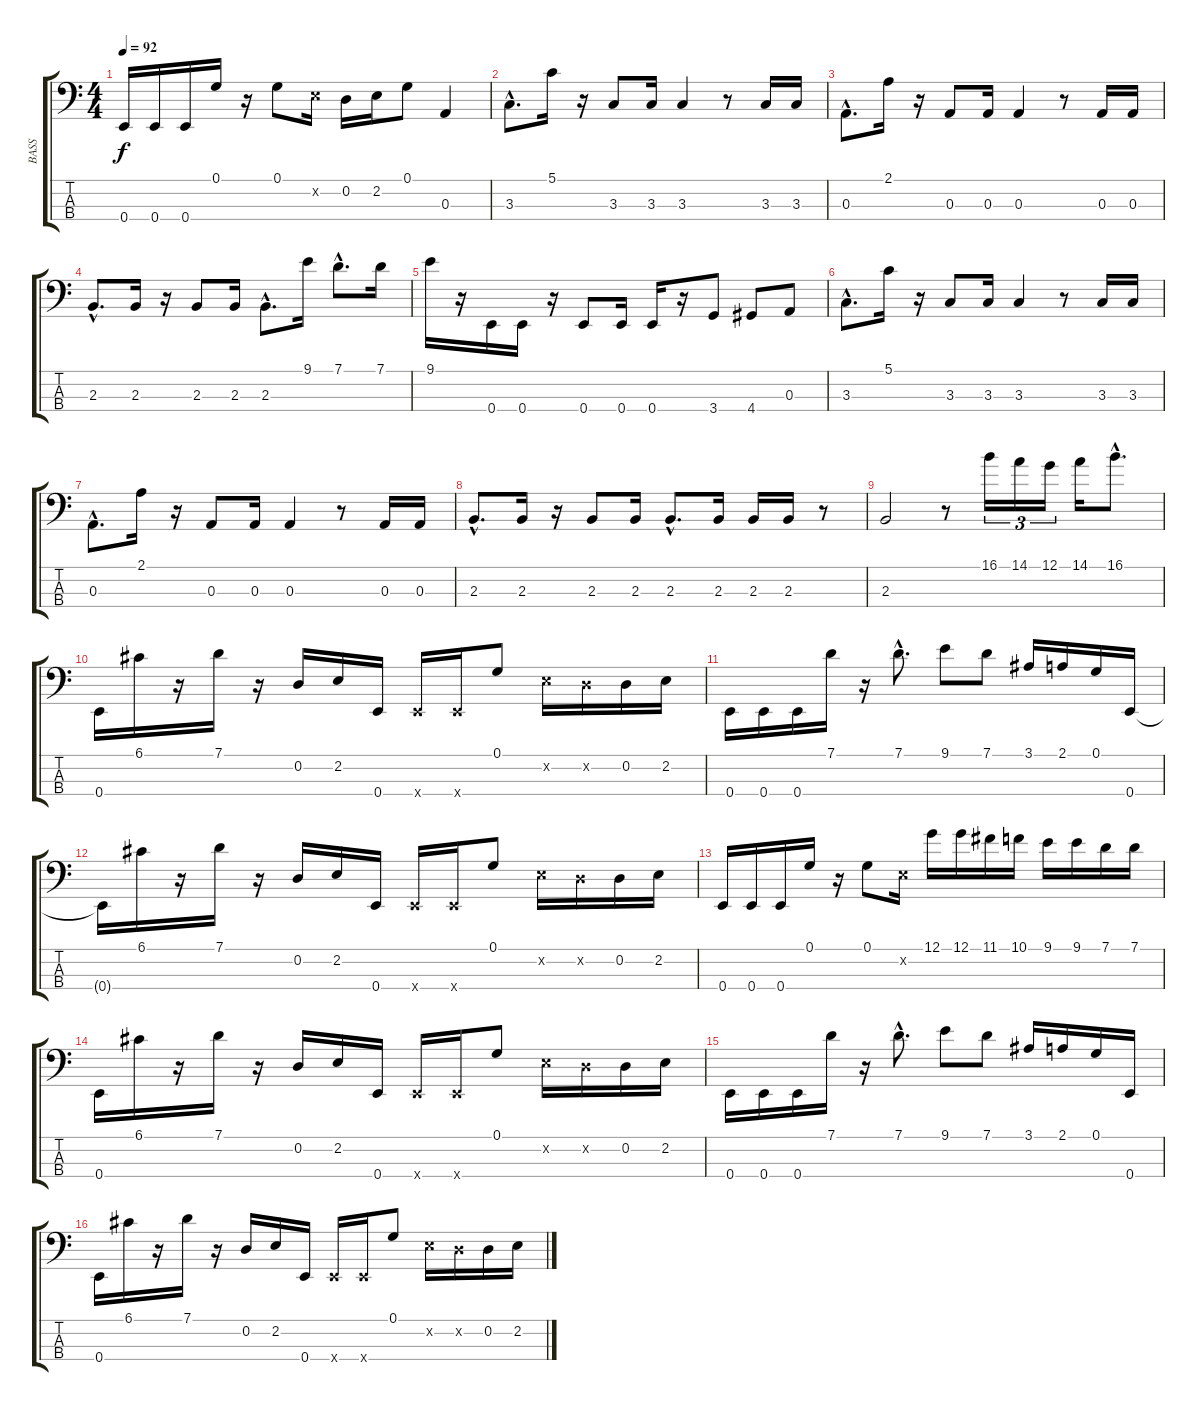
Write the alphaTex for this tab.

\track ("BASS" "BASS") {instrument slapbass1}
\staff {score tabs}
\tuning (G2 D2 A1 E1) {hide}
\ts (4 4)
\tempo 92
\clef f4
\ks c
0.4.16{dy f} 0.4.16 0.4.16 0.1.16 r.16 0.1.8 2.2{x}.16 0.2.16 2.2.16 0.1.8 0.3.4 |
3.3{hac}.8{d} 5.1.16 r.16 3.3.8 3.3.16 3.3.4 r.8 3.3.16 3.3.16 |
0.3{hac}.8{d} 2.1.16 r.16 0.3.8 0.3.16 0.3.4 r.8 0.3.16 0.3.16 |
2.3{hac}.8{d} 2.3.16 r.16 2.3.8 2.3.16 2.3{hac}.8{d} 9.1.16 7.1{hac}.8{d} 7.1.16 |
9.1.16 r.16 0.4.16 0.4.16 r.16 0.4.8 0.4.16 0.4.16 r.16 3.4.8 4.4.8 0.3.8 |
3.3{hac}.8{d} 5.1.16 r.16 3.3.8 3.3.16 3.3.4 r.8 3.3.16 3.3.16 |
0.3{hac}.8{d} 2.1.16 r.16 0.3.8 0.3.16 0.3.4 r.8 0.3.16 0.3.16 |
2.3{hac}.8{d} 2.3.16 r.16 2.3.8 2.3.16 2.3{hac}.8{d} 2.3.16 2.3.16 2.3.16 r.8 |
2.3.2 r.8 16.1.16{tu (3 2)} 14.1.16{tu (3 2)} 12.1.16{tu (3 2)} 14.1.16 16.1{hac}.8{d} |
0.4.16 6.1.16 r.16 7.1.16 r.16 0.2.16 2.2.16 0.4.16 0.4{x}.16 0.4{x}.16 0.1.8 2.2{x}.16 0.2{x}.16 0.2.16 2.2.16 |
0.4.16 0.4.16 0.4.16 7.1.16 r.16 7.1{hac}.8{d} 9.1.8 7.1.8 3.1.16 2.1.16 0.1.16 0.4.16 |
0.4{t}.16 6.1.16 r.16 7.1.16 r.16 0.2.16 2.2.16 0.4.16 0.4{x}.16 0.4{x}.16 0.1.8 2.2{x}.16 0.2{x}.16 0.2.16 2.2.16 |
0.4.16 0.4.16 0.4.16 0.1.16 r.16 0.1.8 2.2{x}.16 12.1.16{instrument electricbassfinger} 12.1.16 11.1.16 10.1.16 9.1.16 9.1.16 7.1.16 7.1.16 |
0.4.16{instrument slapbass1} 6.1.16 r.16 7.1.16 r.16 0.2.16 2.2.16 0.4.16 0.4{x}.16 0.4{x}.16 0.1.8 2.2{x}.16 0.2{x}.16 0.2.16 2.2.16 |
0.4.16 0.4.16 0.4.16 7.1.16 r.16 7.1{hac}.8{d} 9.1.8 7.1.8 3.1.16 2.1.16 0.1.16 0.4.16 |
0.4.16 6.1.16 r.16 7.1.16 r.16 0.2.16 2.2.16 0.4.16 0.4{x}.16 0.4{x}.16 0.1.8 2.2{x}.16 0.2{x}.16 0.2.16 2.2.16
